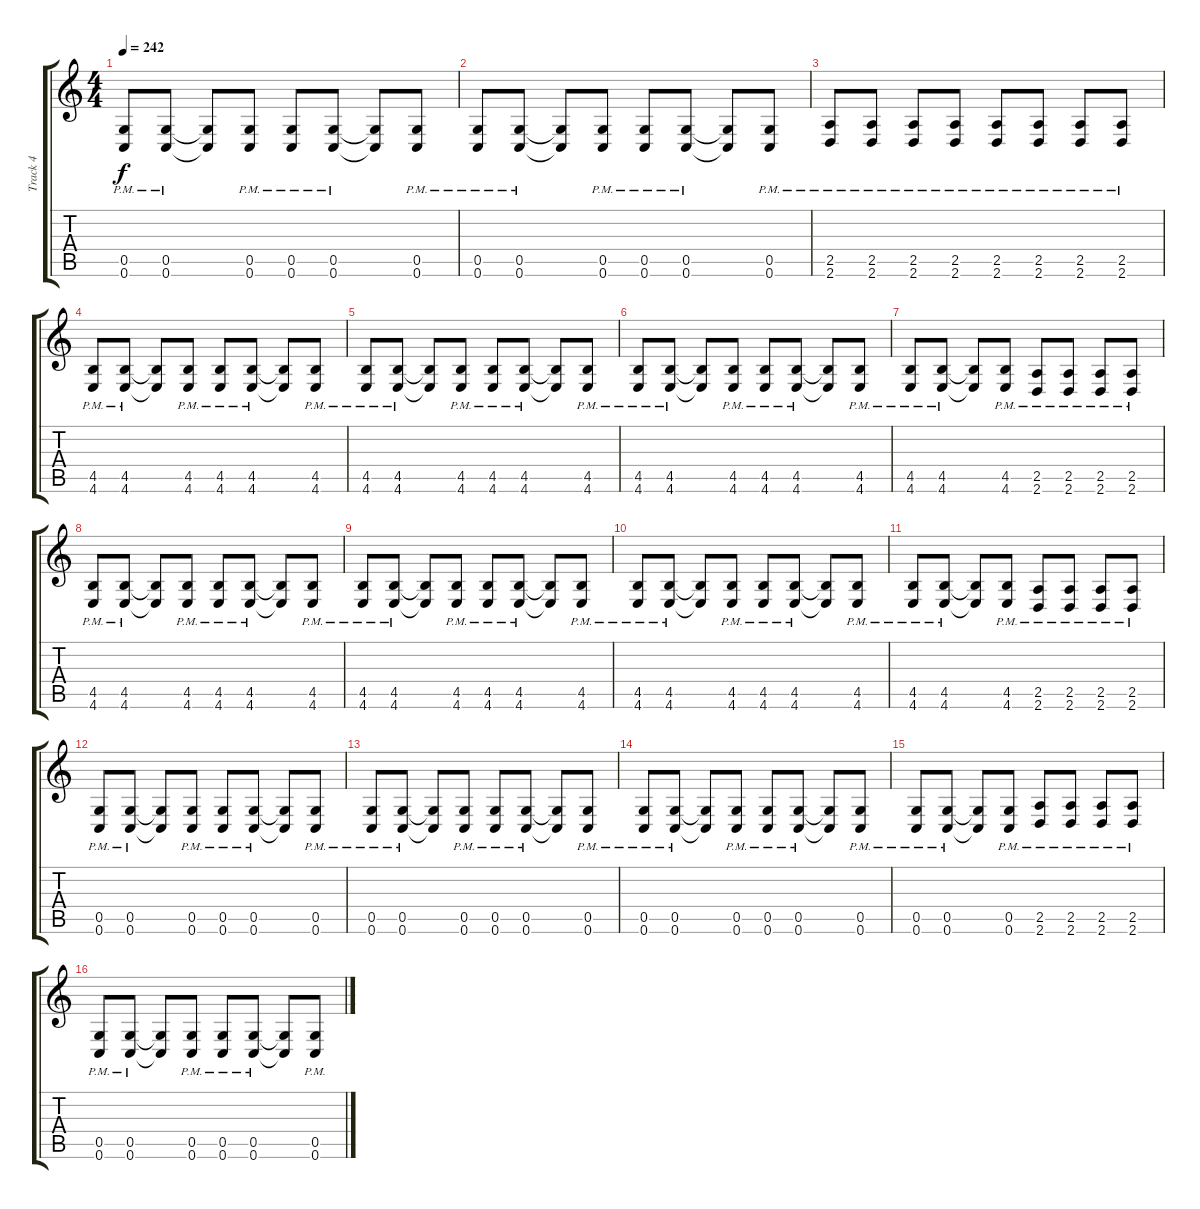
\track ("Track 4" "Track 4") {instrument distortionguitar}
\staff {score tabs}
\tuning (D4 A3 F3 C3 G2 C2) {hide}
\ts (4 4)
\tempo 242
\clef g2
\ks c
(0.5{pm} 0.6{pm}).8{dy f} (0.5{pm} 0.6{pm}).8 (0.5{t} 0.6{t}).8 (0.5{pm} 0.6{pm}).8 (0.5{pm} 0.6{pm}).8 (0.5{pm} 0.6{pm}).8 (0.5{t} 0.6{t}).8 (0.5{pm} 0.6{pm}).8 |
(0.5{pm} 0.6{pm}).8 (0.5{pm} 0.6{pm}).8 (0.5{t} 0.6{t}).8 (0.5{pm} 0.6{pm}).8 (0.5{pm} 0.6{pm}).8 (0.5{pm} 0.6{pm}).8 (0.5{t} 0.6{t}).8 (0.5{pm} 0.6{pm}).8 |
(2.5{pm} 2.6{pm}).8 (2.5{pm} 2.6{pm}).8 (2.5{pm} 2.6{pm}).8 (2.5{pm} 2.6{pm}).8 (2.5{pm} 2.6{pm}).8 (2.5{pm} 2.6{pm}).8 (2.5{pm} 2.6{pm}).8 (2.5{pm} 2.6{pm}).8 |
(4.5{pm} 4.6{pm}).8 (4.5{pm} 4.6{pm}).8 (4.5{t} 4.6{t}).8 (4.5{pm} 4.6{pm}).8 (4.5{pm} 4.6{pm}).8 (4.5{pm} 4.6{pm}).8 (4.5{t} 4.6{t}).8 (4.5{pm} 4.6{pm}).8 |
(4.5{pm} 4.6{pm}).8 (4.5{pm} 4.6{pm}).8 (4.5{t} 4.6{t}).8 (4.5{pm} 4.6{pm}).8 (4.5{pm} 4.6{pm}).8 (4.5{pm} 4.6{pm}).8 (4.5{t} 4.6{t}).8 (4.5{pm} 4.6{pm}).8 |
(4.5{pm} 4.6{pm}).8 (4.5{pm} 4.6{pm}).8 (4.5{t} 4.6{t}).8 (4.5{pm} 4.6{pm}).8 (4.5{pm} 4.6{pm}).8 (4.5{pm} 4.6{pm}).8 (4.5{t} 4.6{t}).8 (4.5{pm} 4.6{pm}).8 |
(4.5{pm} 4.6{pm}).8 (4.5{pm} 4.6{pm}).8 (4.5{t} 4.6{t}).8 (4.5{pm} 4.6{pm}).8 (2.5{pm} 2.6{pm}).8 (2.5{pm} 2.6{pm}).8 (2.5{pm} 2.6{pm}).8 (2.5{pm} 2.6{pm}).8 |
(4.5{pm} 4.6{pm}).8 (4.5{pm} 4.6{pm}).8 (4.5{t} 4.6{t}).8 (4.5{pm} 4.6{pm}).8 (4.5{pm} 4.6{pm}).8 (4.5{pm} 4.6{pm}).8 (4.5{t} 4.6{t}).8 (4.5{pm} 4.6{pm}).8 |
(4.5{pm} 4.6{pm}).8 (4.5{pm} 4.6{pm}).8 (4.5{t} 4.6{t}).8 (4.5{pm} 4.6{pm}).8 (4.5{pm} 4.6{pm}).8 (4.5{pm} 4.6{pm}).8 (4.5{t} 4.6{t}).8 (4.5{pm} 4.6{pm}).8 |
(4.5{pm} 4.6{pm}).8 (4.5{pm} 4.6{pm}).8 (4.5{t} 4.6{t}).8 (4.5{pm} 4.6{pm}).8 (4.5{pm} 4.6{pm}).8 (4.5{pm} 4.6{pm}).8 (4.5{t} 4.6{t}).8 (4.5{pm} 4.6{pm}).8 |
(4.5{pm} 4.6{pm}).8 (4.5{pm} 4.6{pm}).8 (4.5{t} 4.6{t}).8 (4.5{pm} 4.6{pm}).8 (2.5{pm} 2.6{pm}).8 (2.5{pm} 2.6{pm}).8 (2.5{pm} 2.6{pm}).8 (2.5{pm} 2.6{pm}).8 |
(0.5{pm} 0.6{pm}).8 (0.5{pm} 0.6{pm}).8 (0.5{t} 0.6{t}).8 (0.5{pm} 0.6{pm}).8 (0.5{pm} 0.6{pm}).8 (0.5{pm} 0.6{pm}).8 (0.5{t} 0.6{t}).8 (0.5{pm} 0.6{pm}).8 |
(0.5{pm} 0.6{pm}).8 (0.5{pm} 0.6{pm}).8 (0.5{t} 0.6{t}).8 (0.5{pm} 0.6{pm}).8 (0.5{pm} 0.6{pm}).8 (0.5{pm} 0.6{pm}).8 (0.5{t} 0.6{t}).8 (0.5{pm} 0.6{pm}).8 |
(0.5{pm} 0.6{pm}).8 (0.5{pm} 0.6{pm}).8 (0.5{t} 0.6{t}).8 (0.5{pm} 0.6{pm}).8 (0.5{pm} 0.6{pm}).8 (0.5{pm} 0.6{pm}).8 (0.5{t} 0.6{t}).8 (0.5{pm} 0.6{pm}).8 |
(0.5{pm} 0.6{pm}).8 (0.5{pm} 0.6{pm}).8 (0.5{t} 0.6{t}).8 (0.5{pm} 0.6{pm}).8 (2.5{pm} 2.6{pm}).8 (2.5{pm} 2.6{pm}).8 (2.5{pm} 2.6{pm}).8 (2.5{pm} 2.6{pm}).8 |
(0.5{pm} 0.6{pm}).8 (0.5{pm} 0.6{pm}).8 (0.5{t} 0.6{t}).8 (0.5{pm} 0.6{pm}).8 (0.5{pm} 0.6{pm}).8 (0.5{pm} 0.6{pm}).8 (0.5{t} 0.6{t}).8 (0.5{pm} 0.6{pm}).8
